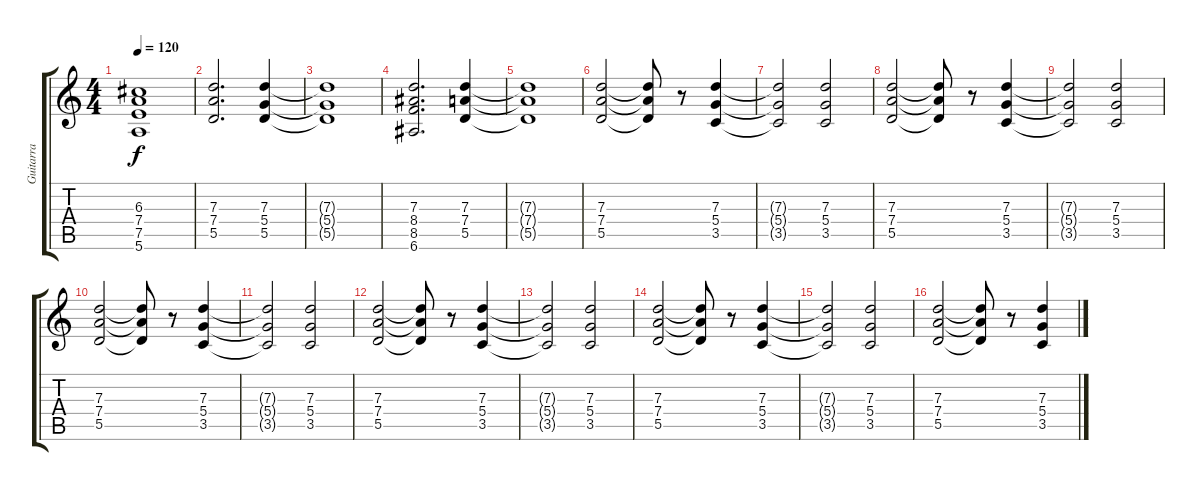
\track ("Guitarra" "Guitarra") {instrument acousticguitarsteel}
\staff {score tabs}
\tuning (E4 B3 G3 D3 A2 E2) {hide}
\ts (4 4)
\tempo 120
\clef g2
\ks c
(6.3{t} 7.4{t} 7.5{t} 5.6{t}).1{dy f} |
(7.3 7.4 5.5).2{d} (7.3 5.4 5.5).4 |
(7.3{t} 5.4{t} 5.5{t}).1 |
(7.3 8.4 8.5 6.6).2{d} (7.3 7.4 5.5).4 |
(7.3{t} 7.4{t} 5.5{t}).1 |
(7.3 7.4 5.5).2 (7.3{t} 7.4{t} 5.5{t}).8 r.8 (7.3 5.4 3.5).4 |
(7.3{t} 5.4{t} 3.5{t}).2 (7.3 5.4 3.5).2 |
(7.3 7.4 5.5).2 (7.3{t} 7.4{t} 5.5{t}).8 r.8 (7.3 5.4 3.5).4 |
(7.3{t} 5.4{t} 3.5{t}).2 (7.3 5.4 3.5).2 |
(7.3 7.4 5.5).2 (7.3{t} 7.4{t} 5.5{t}).8 r.8 (7.3 5.4 3.5).4 |
(7.3{t} 5.4{t} 3.5{t}).2 (7.3 5.4 3.5).2 |
(7.3 7.4 5.5).2 (7.3{t} 7.4{t} 5.5{t}).8 r.8 (7.3 5.4 3.5).4 |
(7.3{t} 5.4{t} 3.5{t}).2 (7.3 5.4 3.5).2 |
(7.3 7.4 5.5).2 (7.3{t} 7.4{t} 5.5{t}).8 r.8 (7.3 5.4 3.5).4 |
(7.3{t} 5.4{t} 3.5{t}).2 (7.3 5.4 3.5).2 |
(7.3 7.4 5.5).2 (7.3{t} 7.4{t} 5.5{t}).8 r.8 (7.3 5.4 3.5).4
